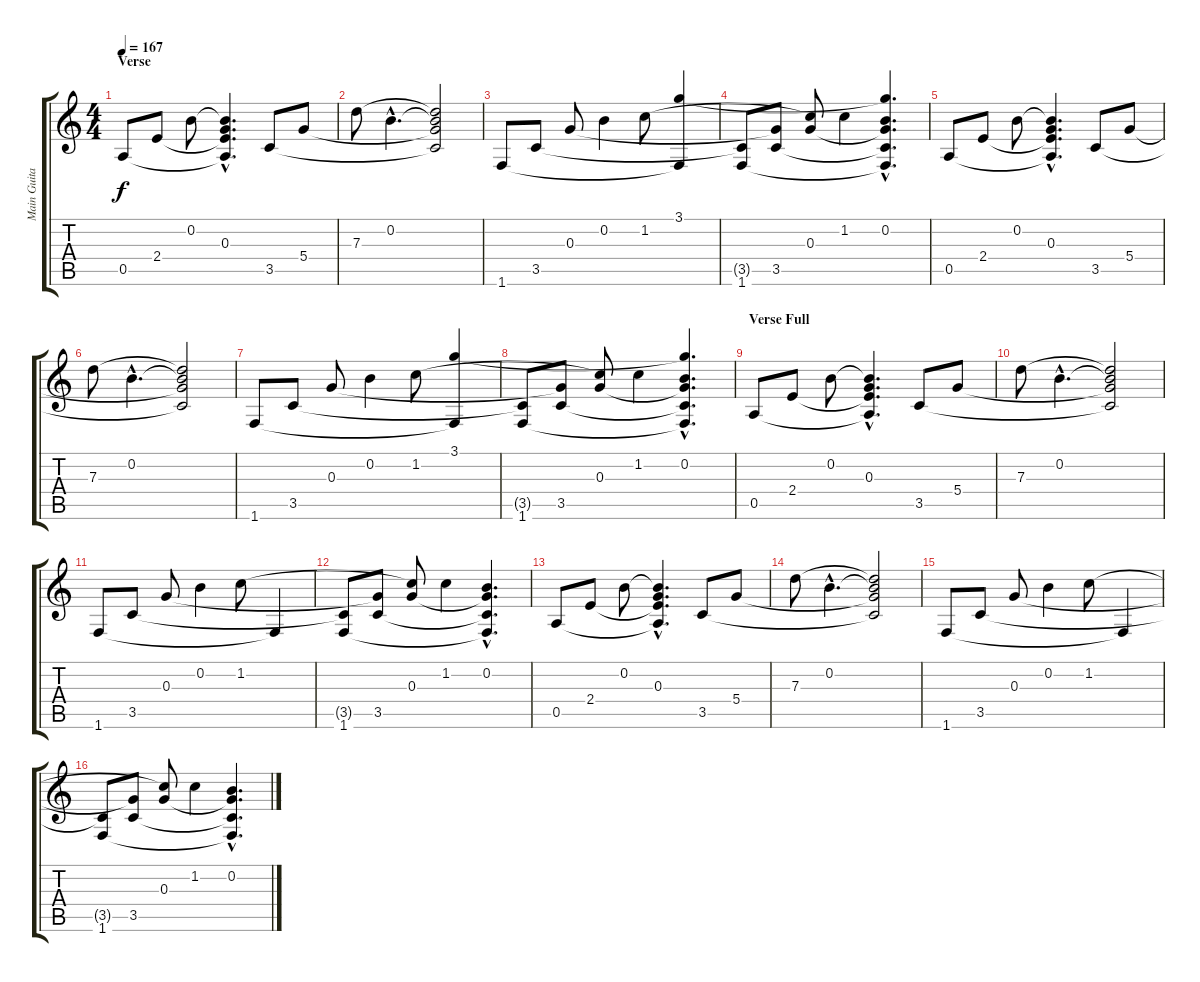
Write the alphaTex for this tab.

\track ("Main Guitar" "Main Guita") {instrument acousticguitarsteel}
\staff {score tabs}
\tuning (E4 B3 G3 D3 A2 E2) {hide}
\ts (4 4)
\section ("" "Verse")
\tempo 167
\clef g2
\ks c
0.5.8{dy f volume 10 instrument acousticguitarsteel} 2.4.8{volume 14} 0.2.8 (0.2{hac t} 0.3{hac} 2.4{hac t} 0.5{hac t}).4{d} 3.5.8 5.4.8 |
7.3.8 0.2{hac}.4{d} (0.2{t} 7.3{t} 5.4{t} 3.5{t}).2 |
1.6.8 3.5.8 0.3.8 0.2.4 1.2.8 (3.1 1.6{t}).4 |
(3.5{t} 1.6).8 (0.3{t} 3.5).8 (1.2{t} 0.3).8 1.2.4 (3.1{hac t} 0.2{hac} 0.3{hac t} 3.5{hac t} 1.6{hac t}).4{d} |
0.5.8 2.4.8 0.2.8 (0.2{hac t} 0.3{hac} 2.4{hac t} 0.5{hac t}).4{d} 3.5.8 5.4.8 |
7.3.8 0.2{hac}.4{d} (0.2{t} 7.3{t} 5.4{t} 3.5{t}).2 |
1.6.8 3.5.8 0.3.8 0.2.4 1.2.8 (3.1 1.6{t}).4 |
(3.5{t} 1.6).8 (0.3{t} 3.5).8 (1.2{t} 0.3).8 1.2.4 (3.1{hac t} 0.2{hac} 0.3{hac t} 3.5{hac t} 1.6{hac t}).4{d} |
\section ("" "Verse Full")
0.5.8{volume 14 instrument acousticguitarsteel} 2.4.8 0.2.8 (0.2{hac t} 0.3{hac} 2.4{hac t} 0.5{hac t}).4{d} 3.5.8 5.4.8 |
7.3.8 0.2{hac}.4{d} (0.2{t} 7.3{t} 5.4{t} 3.5{t}).2 |
1.6.8 3.5.8 0.3.8 0.2.4 1.2.8 1.6{t}.4 |
(3.5{t} 1.6).8 (0.3{t} 3.5).8 (1.2{t} 0.3).8 1.2.4 (0.2{hac} 0.3{hac t} 3.5{hac t} 1.6{hac t}).4{d} |
0.5.8 2.4.8 0.2.8 (0.2{hac t} 0.3{hac} 2.4{hac t} 0.5{hac t}).4{d} 3.5.8 5.4.8 |
7.3.8 0.2{hac}.4{d} (0.2{t} 7.3{t} 5.4{t} 3.5{t}).2 |
1.6.8 3.5.8 0.3.8 0.2.4 1.2.8 1.6{t}.4 |
(3.5{t} 1.6).8 (0.3{t} 3.5).8 (1.2{t} 0.3).8 1.2.4 (0.2{hac} 0.3{hac t} 3.5{hac t} 1.6{hac t}).4{d}
